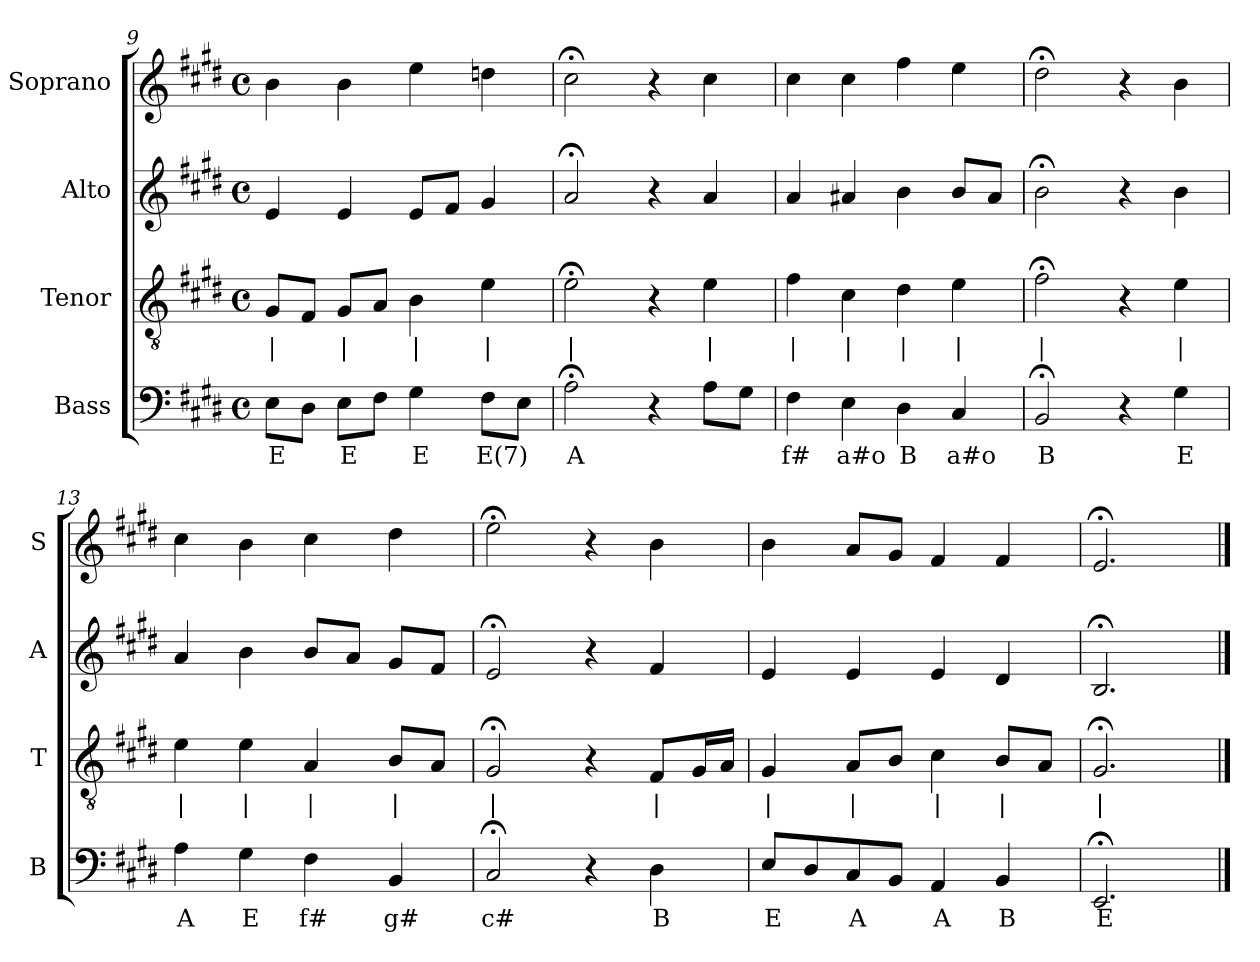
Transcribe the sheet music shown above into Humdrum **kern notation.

**kern	**text	**kern	**text	**kern	**kern
*part4	*part4	*part3	*part3	*part2	*part1
*staff4	*staff4	*staff3	*staff3	*staff2	*staff1
*I"Bass	*	*I"Tenor	*	*I"Alto	*I"Soprano
*I'B	*	*I'T	*	*I'A	*I'S
*clefF4	*	*clefGv2	*	*clefG2	*clefG2
*k[f#c#g#d#]	*	*k[f#c#g#d#]	*	*k[f#c#g#d#]	*k[f#c#g#d#]
*E:	*	*E:	*	*E:	*E:
*M4/4	*	*M4/4	*	*M4/4	*M4/4
*met(c)	*	*met(c)	*	*met(c)	*met(c)
=9	=9	=9	=9	=9	=9
8EL	E	8G#L	|	4e	4b
8D#J	.	8F#J	.	.	.
8EL	E	8G#L	|	4e	4b
8F#J	.	8AJ	.	.	.
4G#	E	4B	|	8eL	4ee
.	.	.	.	8f#J	.
8F#L	E(7)	4e	|	4g#	4ddn
8EJ	.	.	.	.	.
=10	=10	=10	=10	=10	=10
2A;<	A	2e;<	|	2a;<	2cc#;<
4r	.	4r	.	4r	4r
8AL	.	4e	|	4a	4cc#
8G#J	.	.	.	.	.
=11	=11	=11	=11	=11	=11
4F#	f#	4f#	|	4a	4cc#
4E	a#o	4c#	|	4a#X	4cc#
4D#	B	4d#	|	4b	4ff#
4C#	a#o	4e	|	8bL	4ee
.	.	.	.	8a#J	.
=12	=12	=12	=12	=12	=12
2BB;<	B	2f#;<	|	2b;<	2dd#;<
4r	.	4r	.	4r	4r
4G#	E	4e	|	4b	4b
=13	=13	=13	=13	=13	=13
4A	A	4e	|	4a	4cc#
4G#	E	4e	|	4b	4b
4F#	f#	4A	|	8bL	4cc#
.	.	.	.	8aJ	.
4BB	g#	8BL	|	8g#L	4dd#
.	.	8AJ	.	8f#J	.
=14	=14	=14	=14	=14	=14
2C#;<	c#	2G#;<	|	2e;<	2ee;<
4r	.	4r	.	4r	4r
4D#	B	8F#L	|	4f#	4b
.	.	16G#L	.	.	.
.	.	16AJJ	.	.	.
=15	=15	=15	=15	=15	=15
8EL	E	4G#	|	4e	4b
8D#	.	.	.	.	.
8C#	A	8AL	|	4e	8aL
8BBJ	.	8BJ	.	.	8g#J
4AA	A	4c#	|	4e	4f#
4BB	B	8BL	|	4d#	4f#
.	.	8AJ	.	.	.
=16	=16	=16	=16	=16	=16
2.EE;<	E	2.G#;<	|	2.B;<	2.e;<
==	==	==	==	==	==
*-	*-	*-	*-	*-	*-
